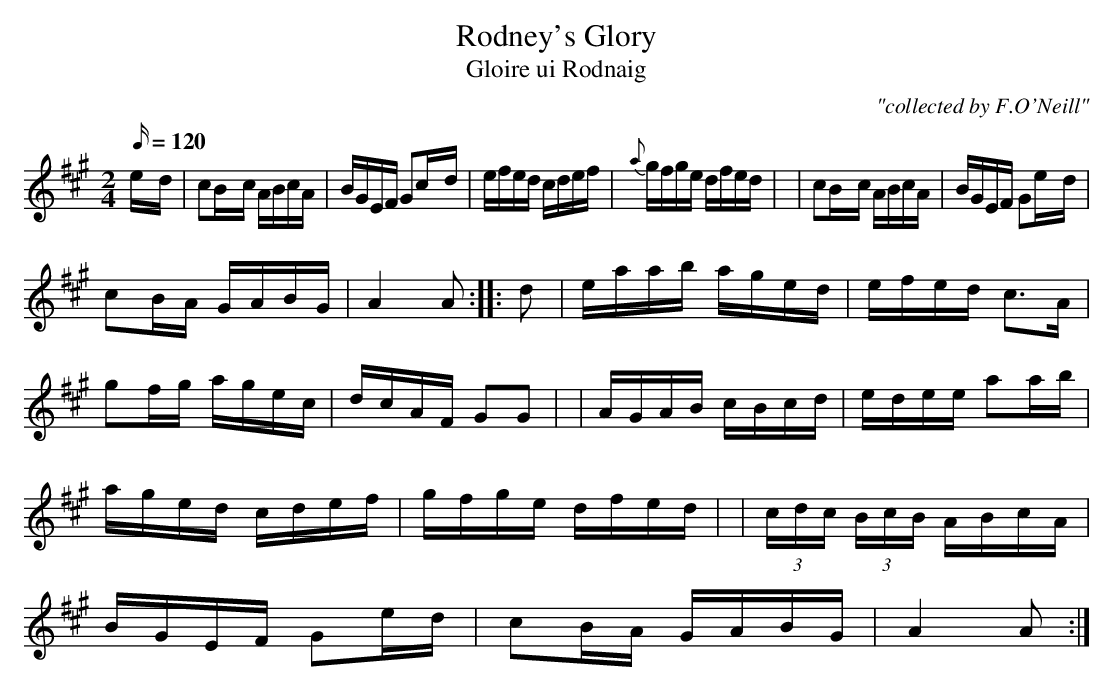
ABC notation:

X:1
T: Rodney's Glory
T: Gloire ui Rodnaig
C: "collected by F.O'Neill"
M: 2/4
L: 1/16
Q: 120
K: A
e-d
| c2B-c ABcA | BGEF G2c-d | efed cdef | {a}-gfge dfed |
| c2B-c ABcA | BGEF G2e-d | !c2B-A GABG | A4 A2 :|
|: d2
| eaab aged | efed c3A | g2fg agec | dcAF G2G2 |
| AGAB cBcd | edee a2ab | aged cdef | gfge dfed |
| (3cdc (3BcB ABcA | BGEF G2e-d | c2B-A GABG | A4 A2 :|
